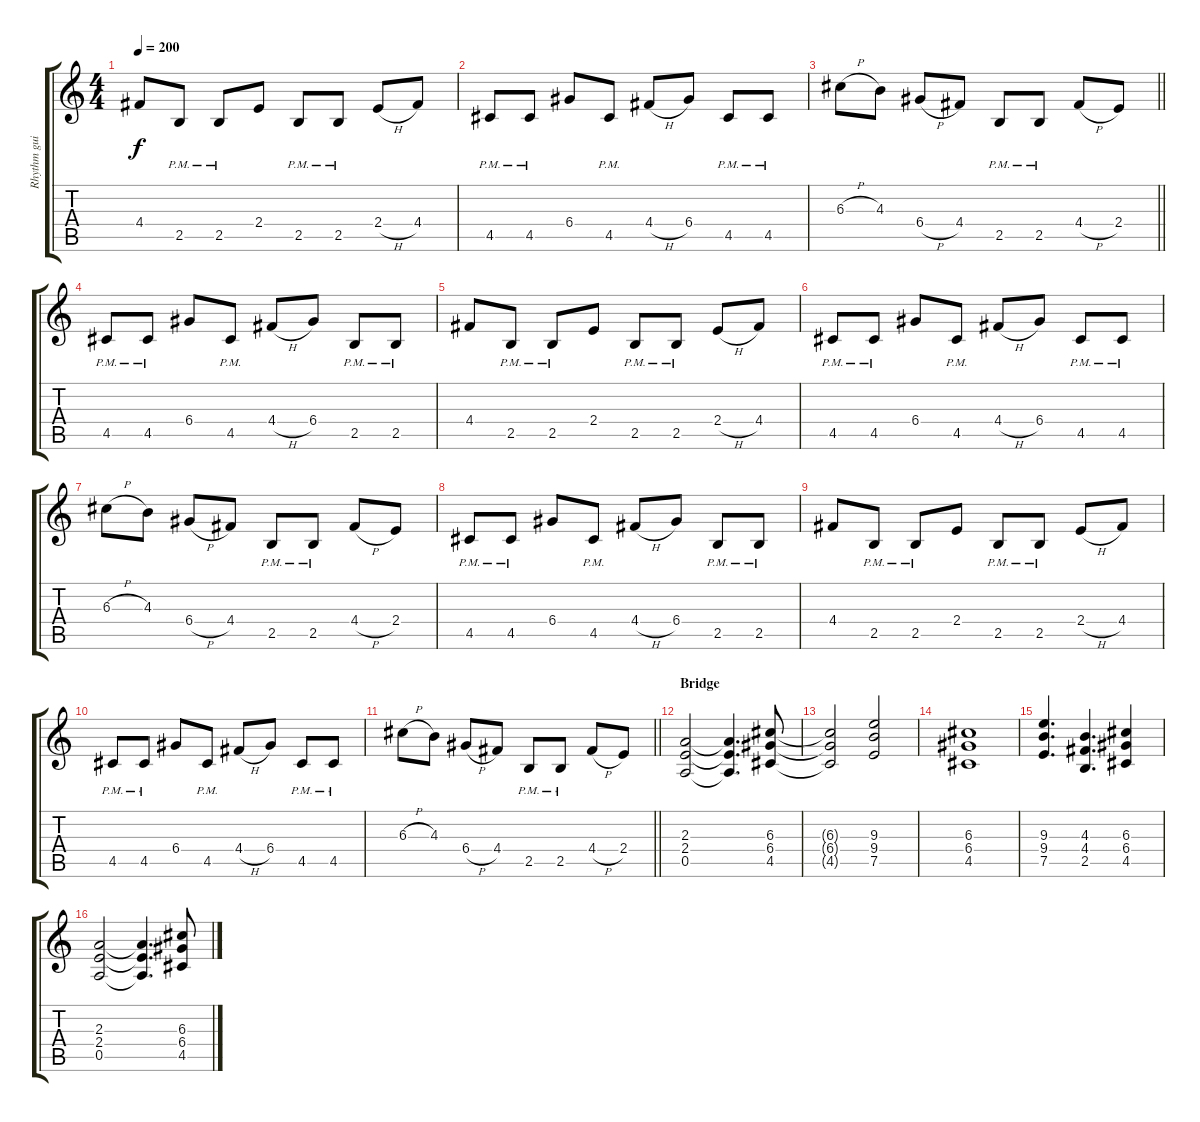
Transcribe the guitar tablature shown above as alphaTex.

\track ("Rhythm guitar 2" "Rhythm gui") {instrument distortionguitar}
\staff {score tabs}
\tuning (E4 B3 G3 D3 A2 E2) {hide}
\ts (4 4)
\tempo 200
\clef g2
\ks c
4.4.8{dy f} 2.5{pm}.8 2.5{pm}.8 2.4.8 2.5{pm}.8 2.5{pm}.8 2.4{h}.8 4.4.8 |
4.5{pm}.8 4.5{pm}.8 6.4.8 4.5{pm}.8 4.4{h}.8 6.4.8 4.5{pm}.8 4.5{pm}.8 |
\barLineRight lightlight
6.3{h}.8 4.3.8 6.4{h}.8 4.4.8 2.5{pm}.8 2.5{pm}.8 4.4{h}.8 2.4.8 |
4.5{pm}.8 4.5{pm}.8 6.4.8 4.5{pm}.8 4.4{h}.8 6.4.8 2.5{pm}.8 2.5{pm}.8 |
4.4.8 2.5{pm}.8 2.5{pm}.8 2.4.8 2.5{pm}.8 2.5{pm}.8 2.4{h}.8 4.4.8 |
4.5{pm}.8 4.5{pm}.8 6.4.8 4.5{pm}.8 4.4{h}.8 6.4.8 4.5{pm}.8 4.5{pm}.8 |
6.3{h}.8 4.3.8 6.4{h}.8 4.4.8 2.5{pm}.8 2.5{pm}.8 4.4{h}.8 2.4.8 |
4.5{pm}.8 4.5{pm}.8 6.4.8 4.5{pm}.8 4.4{h}.8 6.4.8 2.5{pm}.8 2.5{pm}.8 |
4.4.8 2.5{pm}.8 2.5{pm}.8 2.4.8 2.5{pm}.8 2.5{pm}.8 2.4{h}.8 4.4.8 |
4.5{pm}.8 4.5{pm}.8 6.4.8 4.5{pm}.8 4.4{h}.8 6.4.8 4.5{pm}.8 4.5{pm}.8 |
\barLineRight lightlight
6.3{h}.8 4.3.8 6.4{h}.8 4.4.8 2.5{pm}.8 2.5{pm}.8 4.4{h}.8 2.4.8 |
\section ("" "Bridge")
(2.3 2.4 0.5).2 (2.3{t} 2.4{t} 0.5{t}).4{d} (6.3 6.4 4.5).8 |
(6.3{t} 6.4{t} 4.5{t}).2 (9.3 9.4 7.5).2 |
(6.3 6.4 4.5).1 |
(9.3 9.4 7.5).4{d} (4.3 4.4 2.5).4{d} (6.3 6.4 4.5).4 |
(2.3 2.4 0.5).2 (2.3{t} 2.4{t} 0.5{t}).4{d} (6.3 6.4 4.5).8
